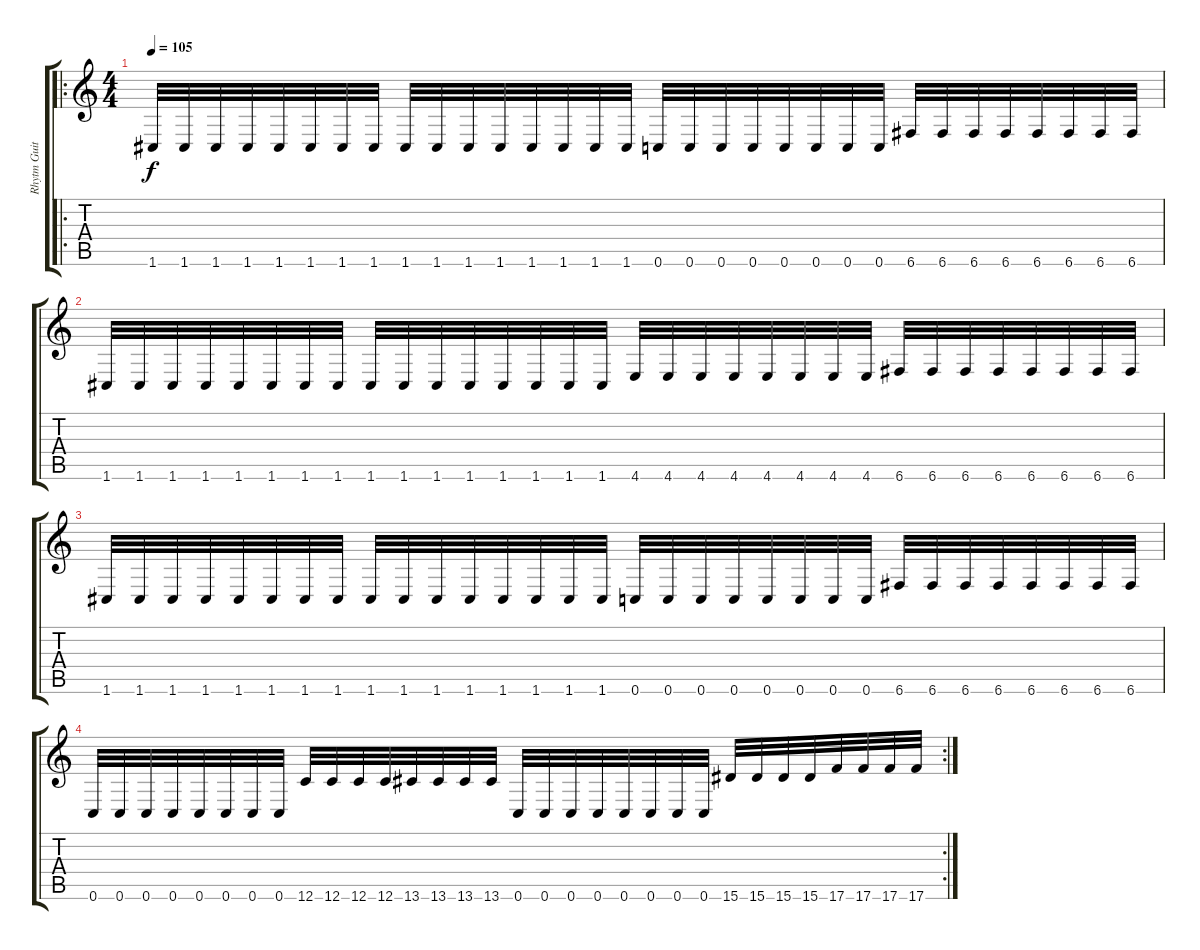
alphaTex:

\track ("Rhytm Guitar" "Rhytm Guit") {instrument distortionguitar}
\staff {score tabs}
\tuning (D4 A3 F3 C3 G2 C2) {hide}
\ro
\ts (4 4)
\tempo 105
\clef g2
\ks c
1.6.32{dy f} 1.6.32 1.6.32 1.6.32 1.6.32 1.6.32 1.6.32 1.6.32 1.6.32 1.6.32 1.6.32 1.6.32 1.6.32 1.6.32 1.6.32 1.6.32 0.6.32 0.6.32 0.6.32 0.6.32 0.6.32 0.6.32 0.6.32 0.6.32 6.6.32 6.6.32 6.6.32 6.6.32 6.6.32 6.6.32 6.6.32 6.6.32 |
1.6.32 1.6.32 1.6.32 1.6.32 1.6.32 1.6.32 1.6.32 1.6.32 1.6.32 1.6.32 1.6.32 1.6.32 1.6.32 1.6.32 1.6.32 1.6.32 4.6.32 4.6.32 4.6.32 4.6.32 4.6.32 4.6.32 4.6.32 4.6.32 6.6.32 6.6.32 6.6.32 6.6.32 6.6.32 6.6.32 6.6.32 6.6.32 |
1.6.32 1.6.32 1.6.32 1.6.32 1.6.32 1.6.32 1.6.32 1.6.32 1.6.32 1.6.32 1.6.32 1.6.32 1.6.32 1.6.32 1.6.32 1.6.32 0.6.32 0.6.32 0.6.32 0.6.32 0.6.32 0.6.32 0.6.32 0.6.32 6.6.32 6.6.32 6.6.32 6.6.32 6.6.32 6.6.32 6.6.32 6.6.32 |
\rc 2
0.6.32 0.6.32 0.6.32 0.6.32 0.6.32 0.6.32 0.6.32 0.6.32 12.6.32 12.6.32 12.6.32 12.6.32 13.6.32 13.6.32 13.6.32 13.6.32 0.6.32 0.6.32 0.6.32 0.6.32 0.6.32 0.6.32 0.6.32 0.6.32 15.6.32 15.6.32 15.6.32 15.6.32 17.6.32 17.6.32 17.6.32 17.6.32
